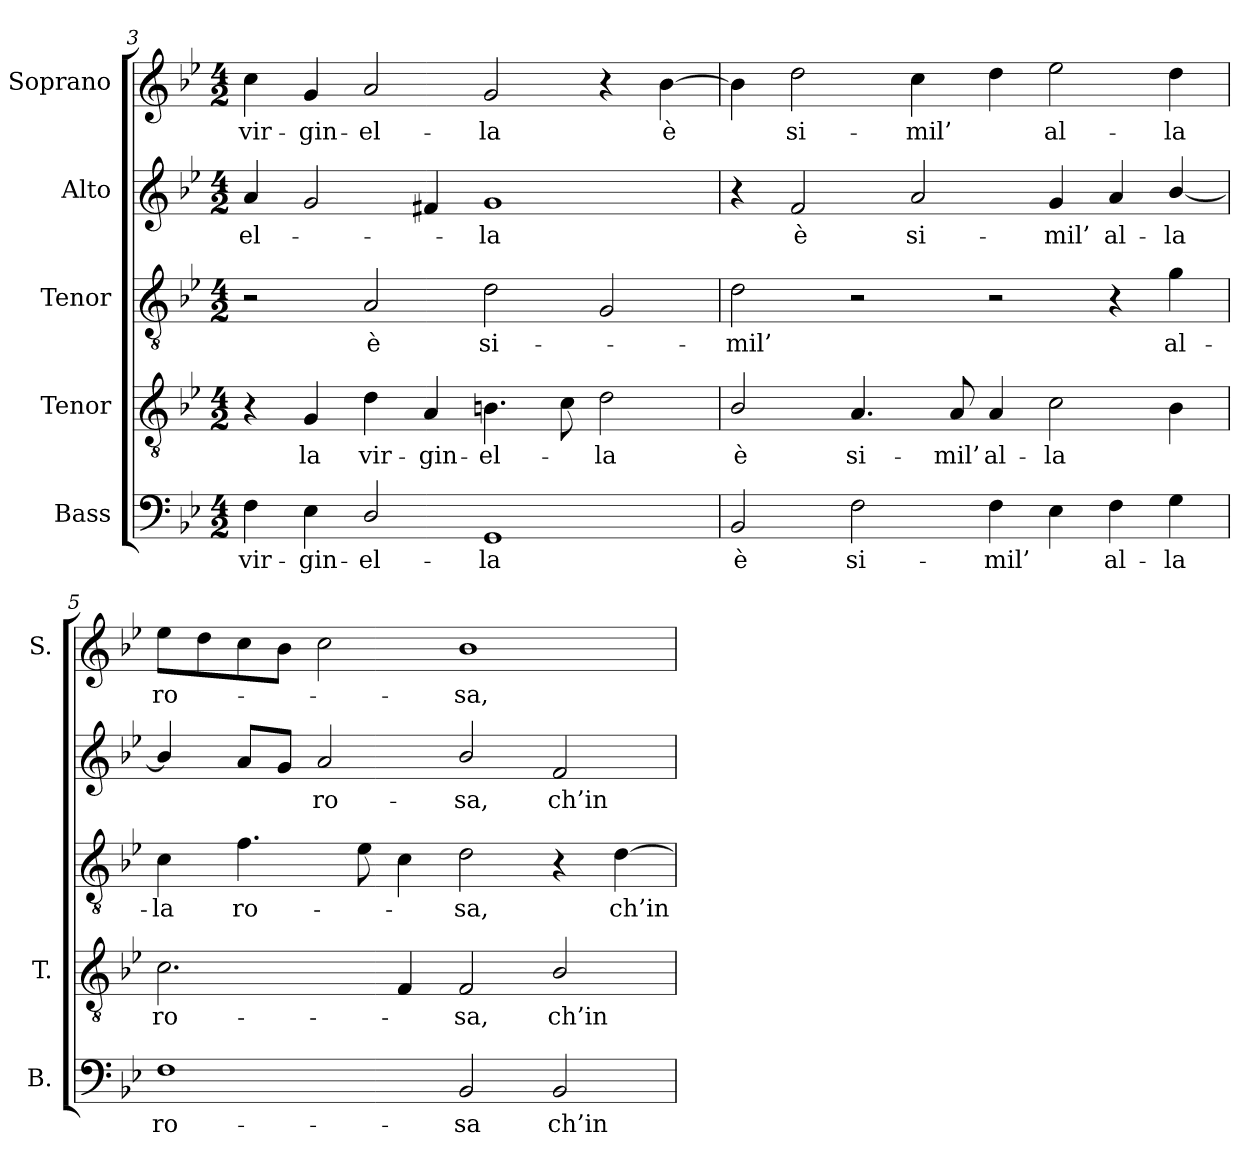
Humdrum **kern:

**kern	**text	**kern	**text	**kern	**text	**kern	**text	**kern	**text
*part5	*part5	*part4	*part4	*part3	*part3	*part2	*part2	*part1	*part1
*staff5	*staff5	*staff4	*staff4	*staff3	*staff3	*staff2	*staff2	*staff1	*staff1
*I"Bass	*	*I"Tenor	*	*I"Tenor	*	*I"Alto	*	*I"Soprano	*
*I'B.	*	*I'T.	*	*	*	*	*	*I'S.	*
*clefF4	*	*clefGv2	*	*clefGv2	*	*clefG2	*	*clefG2	*
*	*	*ITrd7c12	*	*ITrd7c12	*	*ITrd7c12	*	*	*
*k[b-e-]	*	*k[b-e-]	*	*k[b-e-]	*	*k[b-e-]	*	*k[b-e-]	*
*B-:	*	*B-:	*	*B-:	*	*B-:	*	*B-:	*
*M4/2	*	*M4/2	*	*M4/2	*	*M4/2	*	*M4/2	*
=3	=3	=3	=3	=3	=3	=3	=3	=3	=3
!	!LO:LY:b:color=#000000	!	!	!	!	!	!	!	!
!	!	!	!	!	!	!	!LO:LY:b:color=#000000	!	!
!	!	!	!	!	!	!	!	!	!LO:LY:b:color=#000000
4Fi\	vir-	4r	.	2r	.	4Ai/	-el-	4cci\	vir-
!	!LO:LY:b:color=#000000	!	!	!	!	!	!	!	!
!	!	!	!LO:LY:b:color=#000000	!	!	!	!	!	!
!	!	!	!	!	!	!	!	!	!LO:LY:b:color=#000000
4E-i\	-gin-	4GGi/	la	.	.	2Gi/	.	4gi/	-gin-
!	!LO:LY:b:color=#000000	!	!	!	!	!	!	!	!
!	!	!	!LO:LY:b:color=#000000	!	!	!	!	!	!
!	!	!	!	!	!LO:LY:b:color=#000000	!	!	!	!
!	!	!	!	!	!	!	!	!	!LO:LY:b:color=#000000
2Di/	-el-	4Di\	vir-	2AAi/	è	.	.	2ai/	-el-
!	!	!	!LO:LY:b:color=#000000	!	!	!	!	!	!
.	.	4AAi/	-gin-	.	.	4F#Xi/	.	.	.
!	!LO:LY:b:color=#000000	!	!	!	!	!	!	!	!
!	!	!	!LO:LY:b:color=#000000	!	!	!	!	!	!
!	!	!	!	!	!LO:LY:b:color=#000000	!	!	!	!
!	!	!	!	!	!	!	!LO:LY:b:color=#000000	!	!
!	!	!	!	!	!	!	!	!	!LO:LY:b:color=#000000
1GGi	-la	4.BBni\	-el-	2Di\	si-	1Gi	-la	2gi/	-la
.	.	8Ci\	.	.	.	.	.	.	.
!	!	!	!LO:LY:b:color=#000000	!	!	!	!	!	!
.	.	2Di\	-la	2GGi/	.	.	.	4r	.
!	!	!	!	!	!	!	!	!	!LO:LY:b:color=#000000
.	.	.	.	.	.	.	.	[4b-i\	è
!!LO:LB:g=z
=4	=4	=4	=4	=4	=4	=4	=4	=4	=4
!	!LO:LY:b:color=#000000	!	!	!	!	!	!	!	!
!	!	!	!LO:LY:b:color=#000000	!	!	!	!	!	!
!	!	!	!	!	!LO:LY:b:color=#000000	!	!	!	!
2BB-i/	è	2BB-i/	è	2Di\	-mil’	4r	.	4b-i\]	.
!	!	!	!	!	!	!	!LO:LY:b:color=#000000	!	!
!	!	!	!	!	!	!	!	!	!LO:LY:b:color=#000000
.	.	.	.	.	.	2Fi/	è	2ddi\	si-
!	!LO:LY:b:color=#000000	!	!	!	!	!	!	!	!
!	!	!	!LO:LY:b:color=#000000	!	!	!	!	!	!
2Fi\	si-	4.AAi/	si-	2r	.	.	.	.	.
!	!	!	!	!	!	!	!LO:LY:b:color=#000000	!	!
!	!	!	!	!	!	!	!	!	!LO:LY:b:color=#000000
.	.	.	.	.	.	2Ai/	si-	4cci\	-mil’
!	!	!	!LO:LY:b:color=#000000	!	!	!	!	!	!
.	.	8AAi/	-mil’	.	.	.	.	.	.
!	!LO:LY:b:color=#000000	!	!	!	!	!	!	!	!
!	!	!	!LO:LY:b:color=#000000	!	!	!	!	!	!
4Fi\	-mil’	4AAi/	al-	2r	.	.	.	4ddi\	.
!	!	!	!LO:LY:b:color=#000000	!	!	!	!	!	!
!	!	!	!	!	!	!	!LO:LY:b:color=#000000	!	!
!	!	!	!	!	!	!	!	!	!LO:LY:b:color=#000000
4E-i\	.	2Ci\	-la	.	.	4Gi/	-mil’	2ee-i\	al-
!	!LO:LY:b:color=#000000	!	!	!	!	!	!	!	!
!	!	!	!	!	!	!	!LO:LY:b:color=#000000	!	!
4Fi\	al-	.	.	4r	.	4Ai/	al-	.	.
!	!LO:LY:b:color=#000000	!	!	!	!	!	!	!	!
!	!	!	!	!	!LO:LY:b:color=#000000	!	!	!	!
!	!	!	!	!	!	!	!LO:LY:b:color=#000000	!	!
!	!	!	!	!	!	!	!	!	!LO:LY:b:color=#000000
4Gi\	-la	4BB-i\	.	4Gi\	al-	[4B-i/	-la	4ddi\	-la
=5	=5	=5	=5	=5	=5	=5	=5	=5	=5
!	!LO:LY:b:color=#000000	!	!	!	!	!	!	!	!
!	!	!	!LO:LY:b:color=#000000	!	!	!	!	!	!
!	!	!	!	!	!LO:LY:b:color=#000000	!	!	!	!
!	!	!	!	!	!	!	!	!	!LO:LY:b:color=#000000
1Fi	ro-	2.Ci\	ro-	4Ci\	-la	4B-i/]	.	8ee-i\L	ro-
.	.	.	.	.	.	.	.	8ddi\	.
!	!	!	!	!	!LO:LY:b:color=#000000	!	!	!	!
.	.	.	.	4.Fi\	ro-	8Ai/L	.	8cci\	.
.	.	.	.	.	.	8Gi/J	.	8b-i\J	.
!	!	!	!	!	!	!	!LO:LY:b:color=#000000	!	!
.	.	.	.	.	.	2Ai/	ro-	2cci\	.
.	.	.	.	8E-i\	.	.	.	.	.
.	.	4FFi/	.	4Ci\	.	.	.	.	.
!	!LO:LY:b:color=#000000	!	!	!	!	!	!	!	!
!	!	!	!LO:LY:b:color=#000000	!	!	!	!	!	!
!	!	!	!	!	!LO:LY:b:color=#000000	!	!	!	!
!	!	!	!	!	!	!	!LO:LY:b:color=#000000	!	!
!	!	!	!	!	!	!	!	!	!LO:LY:b:color=#000000
2BB-i/	-sa	2FFi/	-sa,	2Di\	-sa,	2B-i/	-sa,	1b-i	-sa,
!	!LO:LY:b:color=#000000	!	!	!	!	!	!	!	!
!	!	!	!LO:LY:b:color=#000000	!	!	!	!	!	!
!	!	!	!	!	!	!	!LO:LY:b:color=#000000	!	!
2BB-i/	ch’in	2BB-i/	ch’in	4r	.	2Fi/	ch’in	.	.
!	!	!	!	!	!LO:LY:b:color=#000000	!	!	!	!
.	.	.	.	[4Di\	ch’in	.	.	.	.
=	=	=	=	=	=	=	=	=	=
*-	*-	*-	*-	*-	*-	*-	*-	*-	*-
